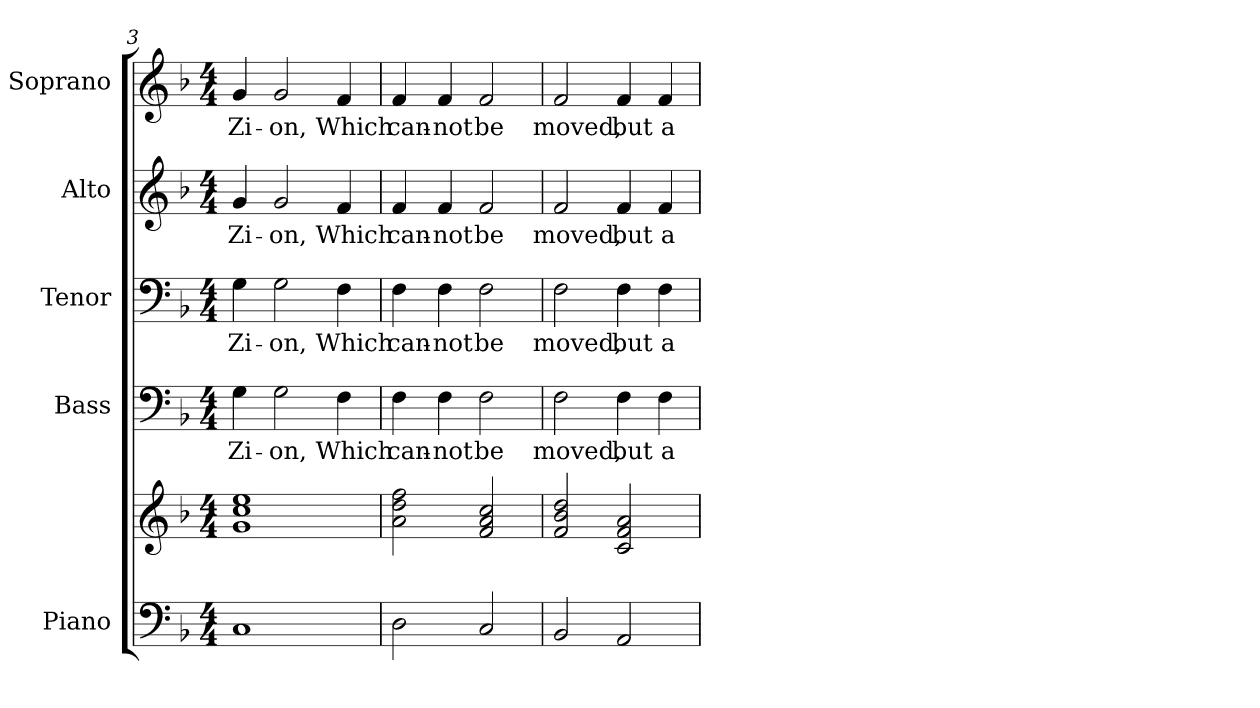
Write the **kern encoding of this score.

**kern	**kern	**kern	**text	**kern	**text	**kern	**text	**kern	**text
*part5	*part5	*part4	*part4	*part3	*part3	*part2	*part2	*part1	*part1
*staff6	*staff5	*staff4	*staff4	*staff3	*staff3	*staff2	*staff2	*staff1	*staff1
*I"Piano	*	*I"Bass	*	*I"Tenor	*	*I"Alto	*	*I"Soprano	*
*I'Pno.	*	*I'B.	*	*I'T.	*	*I'A.	*	*I'S.	*
!!LO:PB:g=z
*clefF4	*clefG2	*clefF4	*	*clefF4	*	*clefG2	*	*clefG2	*
*k[b-]	*k[b-]	*k[b-]	*	*k[b-]	*	*k[b-]	*	*k[b-]	*
*F:	*F:	*F:	*	*F:	*	*F:	*	*F:	*
*M4/4	*M4/4	*M4/4	*	*M4/4	*	*M4/4	*	*M4/4	*
=3	=3	=3	=3	=3	=3	=3	=3	=3	=3
!	!	!	!LO:LY:b:color=#000000	!	!	!	!	!	!
!	!	!	!	!	!LO:LY:b:color=#000000	!	!	!	!
!	!	!	!	!	!	!	!LO:LY:b:color=#000000	!	!
!	!	!	!	!	!	!	!	!	!LO:LY:b:color=#000000
1Ci	1gi 1cci 1eei	4Gi\	Zi-	4Gi\	Zi-	4gi/	Zi-	4gi/	Zi-
!	!	!	!LO:LY:b:color=#000000	!	!	!	!	!	!
!	!	!	!	!	!LO:LY:b:color=#000000	!	!	!	!
!	!	!	!	!	!	!	!LO:LY:b:color=#000000	!	!
!	!	!	!	!	!	!	!	!	!LO:LY:b:color=#000000
.	.	2Gi\	-on,	2Gi\	-on,	2gi/	-on,	2gi/	-on,
!	!	!	!LO:LY:b:color=#000000	!	!	!	!	!	!
!	!	!	!	!	!LO:LY:b:color=#000000	!	!	!	!
!	!	!	!	!	!	!	!LO:LY:b:color=#000000	!	!
!	!	!	!	!	!	!	!	!	!LO:LY:b:color=#000000
.	.	4Fi\	Which	4Fi\	Which	4fi/	Which	4fi/	Which
=4	=4	=4	=4	=4	=4	=4	=4	=4	=4
!	!	!	!LO:LY:b:color=#000000	!	!	!	!	!	!
!	!	!	!	!	!LO:LY:b:color=#000000	!	!	!	!
!	!	!	!	!	!	!	!LO:LY:b:color=#000000	!	!
!	!	!	!	!	!	!	!	!	!LO:LY:b:color=#000000
2Di\	2ai\ 2ddi 2ffi	4Fi\	can-	4Fi\	can-	4fi/	can-	4fi/	can-
!	!	!	!LO:LY:b:color=#000000	!	!	!	!	!	!
!	!	!	!	!	!LO:LY:b:color=#000000	!	!	!	!
!	!	!	!	!	!	!	!LO:LY:b:color=#000000	!	!
!	!	!	!	!	!	!	!	!	!LO:LY:b:color=#000000
.	.	4Fi\	-not	4Fi\	-not	4fi/	-not	4fi/	-not
!	!	!	!LO:LY:b:color=#000000	!	!	!	!	!	!
!	!	!	!	!	!LO:LY:b:color=#000000	!	!	!	!
!	!	!	!	!	!	!	!LO:LY:b:color=#000000	!	!
!	!	!	!	!	!	!	!	!	!LO:LY:b:color=#000000
2Ci/	2fi/ 2ai 2cci	2Fi\	be	2Fi\	be	2fi/	be	2fi/	be
!!LO:PB:g=z
=5	=5	=5	=5	=5	=5	=5	=5	=5	=5
!	!	!	!LO:LY:b:color=#000000	!	!	!	!	!	!
!	!	!	!	!	!LO:LY:b:color=#000000	!	!	!	!
!	!	!	!	!	!	!	!LO:LY:b:color=#000000	!	!
!	!	!	!	!	!	!	!	!	!LO:LY:b:color=#000000
2BB-i/	2fi/ 2b-i 2ddi	2Fi\	moved,	2Fi\	moved,	2fi/	moved,	2fi/	moved,
!	!	!	!LO:LY:b:color=#000000	!	!	!	!	!	!
!	!	!	!	!	!LO:LY:b:color=#000000	!	!	!	!
!	!	!	!	!	!	!	!LO:LY:b:color=#000000	!	!
!	!	!	!	!	!	!	!	!	!LO:LY:b:color=#000000
2AAi/	2ci/ 2fi 2ai	4Fi\	but	4Fi\	but	4fi/	but	4fi/	but
!	!	!	!LO:LY:b:color=#000000	!	!	!	!	!	!
!	!	!	!	!	!LO:LY:b:color=#000000	!	!	!	!
!	!	!	!	!	!	!	!LO:LY:b:color=#000000	!	!
!	!	!	!	!	!	!	!	!	!LO:LY:b:color=#000000
.	.	4Fi\	a-	4Fi\	a-	4fi/	a-	4fi/	a-
=	=	=	=	=	=	=	=	=	=
*-	*-	*-	*-	*-	*-	*-	*-	*-	*-
